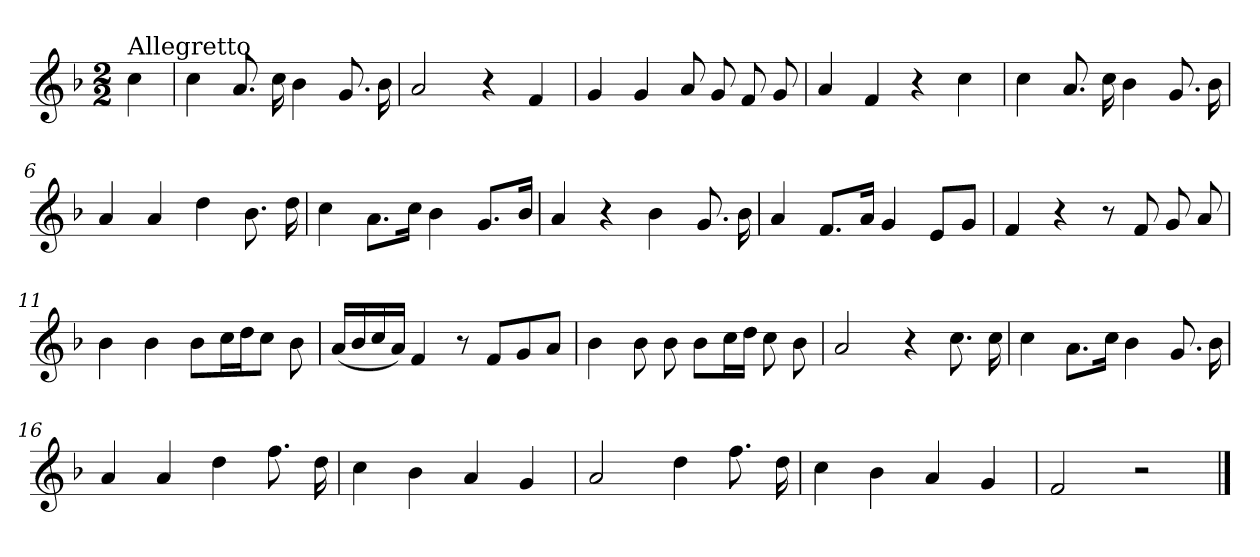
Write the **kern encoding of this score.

**kern
*part1
*staff1
*clefG2
*k[b-]
*F:
*M2/2
=
!LO:TX:a:t=Allegretto
4cc\
=1
4cc\
8.a/
16cc\
4b-\
8.g/
16b-\
=2
2a/
4r
4f/
=3
4g/
4g/
8a/
8g/
8f/
8g/
=4
4a/
4f/
4r
4cc\
!!LO:LB:g=z
=5
4cc\
8.a/
16cc\
4b-\
8.g/
16b-\
=6
4a/
4a/
4dd\
8.b-\
16dd\
=7
4cc\
8.a\L
16cc\Jk
4b-\
8.g/L
16b-/Jk
=8
4a/
4r
4b-\
8.g/
16b-\
=9
4a/
8.f/L
16a/Jk
4g/
8e/L
8g/J
!!LO:LB:g=z
=10
4f/
4r
8r
8f/
8g/
8a/
=11
4b-\
4b-\
8b-\L
16cc\L
16dd\J
8cc\J
8b-\
=12
(<16a/LL
16b-/
16cc/
16a/JJ)
4f/
8r
8f/L
8g/
8a/J
=13
4b-\
8b-\
8b-\
8b-\L
16cc\L
16dd\JJ
8cc\
8b-\
=14
2a/
4r
8.cc\
16cc\
!!LO:LB:g=z
=15
4cc\
8.a\L
16cc\Jk
4b-\
8.g/
16b-\
=16
4a/
4a/
4dd\
8.ff\
16dd\
=17
4cc\
4b-\
4a/
4g/
=18
2a/
4dd\
8.ff\
16dd\
=19
4cc\
4b-\
4a/
4g/
=20
2f/
2r
==
*-
